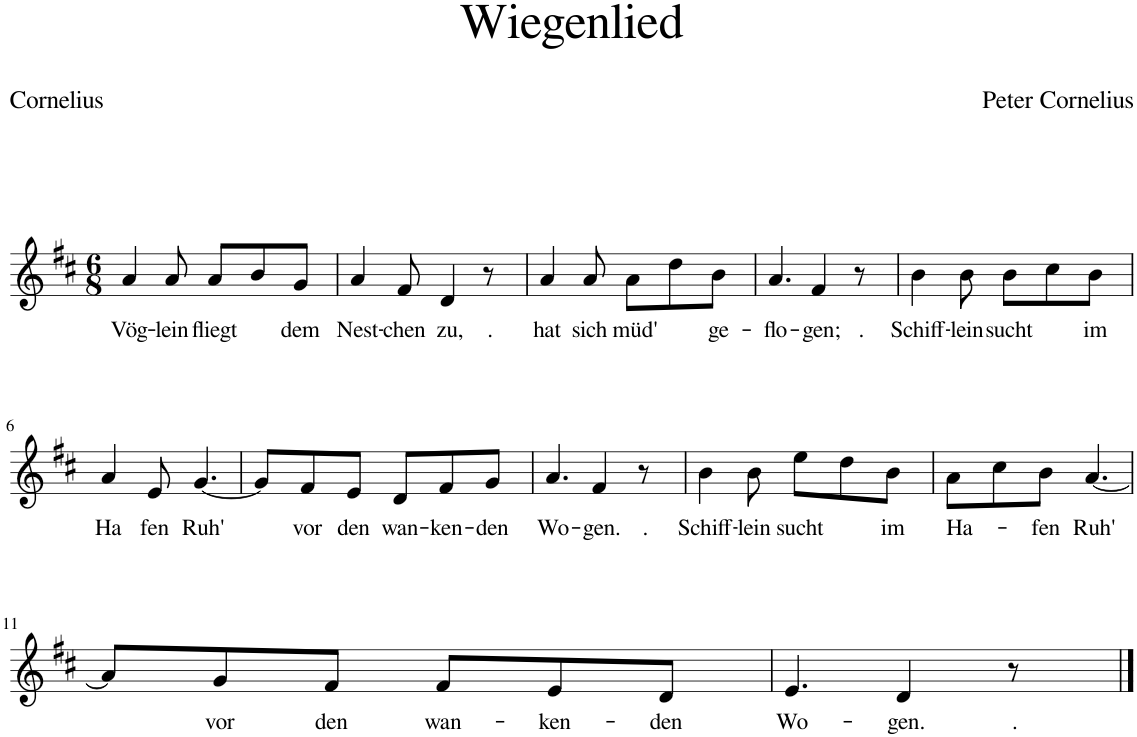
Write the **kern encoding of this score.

**kern	**text
*part1	*part1
*staff1	*staff1
*I"Piano	*
*I'Pno	*
*clefG2	*
*k[f#c#]	*
*M6/8	*
=1	=1
!	!LO:LY:b
4a/	Vög-
!	!LO:LY:b
8a/	-lein
!	!LO:LY:b
8a/L	fliegt
8b/	.
!	!LO:LY:b
8g/J	dem
=2	=2
!	!LO:LY:b
4a/	Nest-
!	!LO:LY:b
8f#/	-chen
!	!LO:LY:b
4d/	zu,
!	!LO:LY:b
8r	.
=3	=3
!	!LO:LY:b
4a/	hat
!	!LO:LY:b
8a/	sich
!	!LO:LY:b
8a\L	müd'
8dd\	.
!	!LO:LY:b
8b\J	ge-
=4	=4
!	!LO:LY:b
4.a/	-flo-
!	!LO:LY:b
4f#/	-gen;
!	!LO:LY:b
8r	.
=5	=5
!	!LO:LY:b
4b\	Schiff-
!	!LO:LY:b
8b\	-lein
!	!LO:LY:b
8b\L	sucht
8cc#\	.
!	!LO:LY:b
8b\J	im
!!LO:LB:g=z
=6	=6
!	!LO:LY:b
4a/	Ha
!	!LO:LY:b
8e/	-fen
!	!LO:LY:b
[4.g/	Ruh'
=7	=7
8g/L]	.
!	!LO:LY:b
8f#/	vor
!	!LO:LY:b
8e/J	den
!	!LO:LY:b
8d/L	wan-
!	!LO:LY:b
8f#/	-ken-
!	!LO:LY:b
8g/J	-den
=8	=8
!	!LO:LY:b
4.a/	Wo-
!	!LO:LY:b
4f#/	-gen.
!	!LO:LY:b
8r	.
=9	=9
!	!LO:LY:b
4b\	Schiff-
!	!LO:LY:b
8b\	-lein
!	!LO:LY:b
8ee\L	sucht
8dd\	.
!	!LO:LY:b
8b\J	im
=10	=10
!	!LO:LY:b
8a\L	Ha-
8cc#\	.
!	!LO:LY:b
8b\J	-fen
!	!LO:LY:b
[4.a/	Ruh'
!!LO:LB:g=z
=11	=11
8a/L]	.
!	!LO:LY:b
8g/	vor
!	!LO:LY:b
8f#/J	den
!	!LO:LY:b
8f#/L	wan-
!	!LO:LY:b
8e/	-ken-
!	!LO:LY:b
8d/J	-den
=12	=12
!	!LO:LY:b
4.e/	Wo-
!	!LO:LY:b
4d/	-gen.
!	!LO:LY:b
8r	.
==	==
*-	*-
